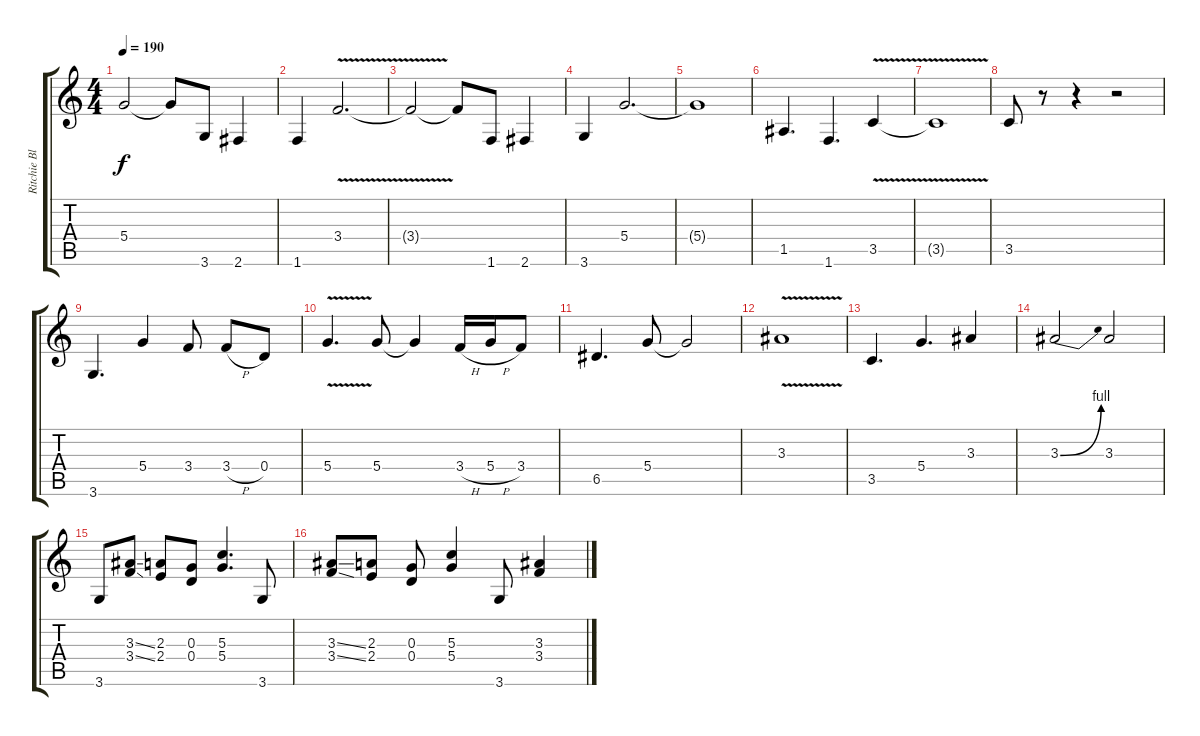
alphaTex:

\track ("Ritchie Blackmore" "Ritchie Bl") {instrument overdrivenguitar}
\staff {score tabs}
\tuning (E4 B3 G3 D3 A2 E2) {hide}
\ts (4 4)
\tempo 190
\clef g2
\ks c
5.4{t}.2{dy f} 5.4{t}.8 3.6.8 2.6.4 |
1.6.4 3.4{v}.2{d} |
3.4{t}.2 3.4{t}.8 1.6.8 2.6.4 |
3.6.4 5.4.2{d} |
5.4{t}.1 |
1.5.4{d} 1.6.4{d} 3.5{v}.4 |
3.5{t}.1 |
3.5.8 r.8 r.4 r.2 |
3.6.4{d} 5.4.4 3.4.8 3.4{h}.8 0.4.8 |
5.4{v}.4{d} 5.4.8 5.4{t}.4 3.4{h}.16 5.4{h}.16 3.4.8 |
6.5.4{d} 5.4.8 5.4{t}.2 |
3.3{v}.1 |
3.5.4{d} 5.4.4{d} 3.3.4 |
3.3{be (bend 0 0 60 4)}.2 3.3.2 |
3.6.8 (3.3{ss} 3.4{ss}).8 (2.3 2.4).8 (0.3 0.4).8 (5.3 5.4).4{d} 3.6.8 |
(3.3{ss} 3.4{ss}).8 (2.3 2.4).8 (0.3 0.4).8 (5.3 5.4).4 3.6.8 (3.3 3.4).4
